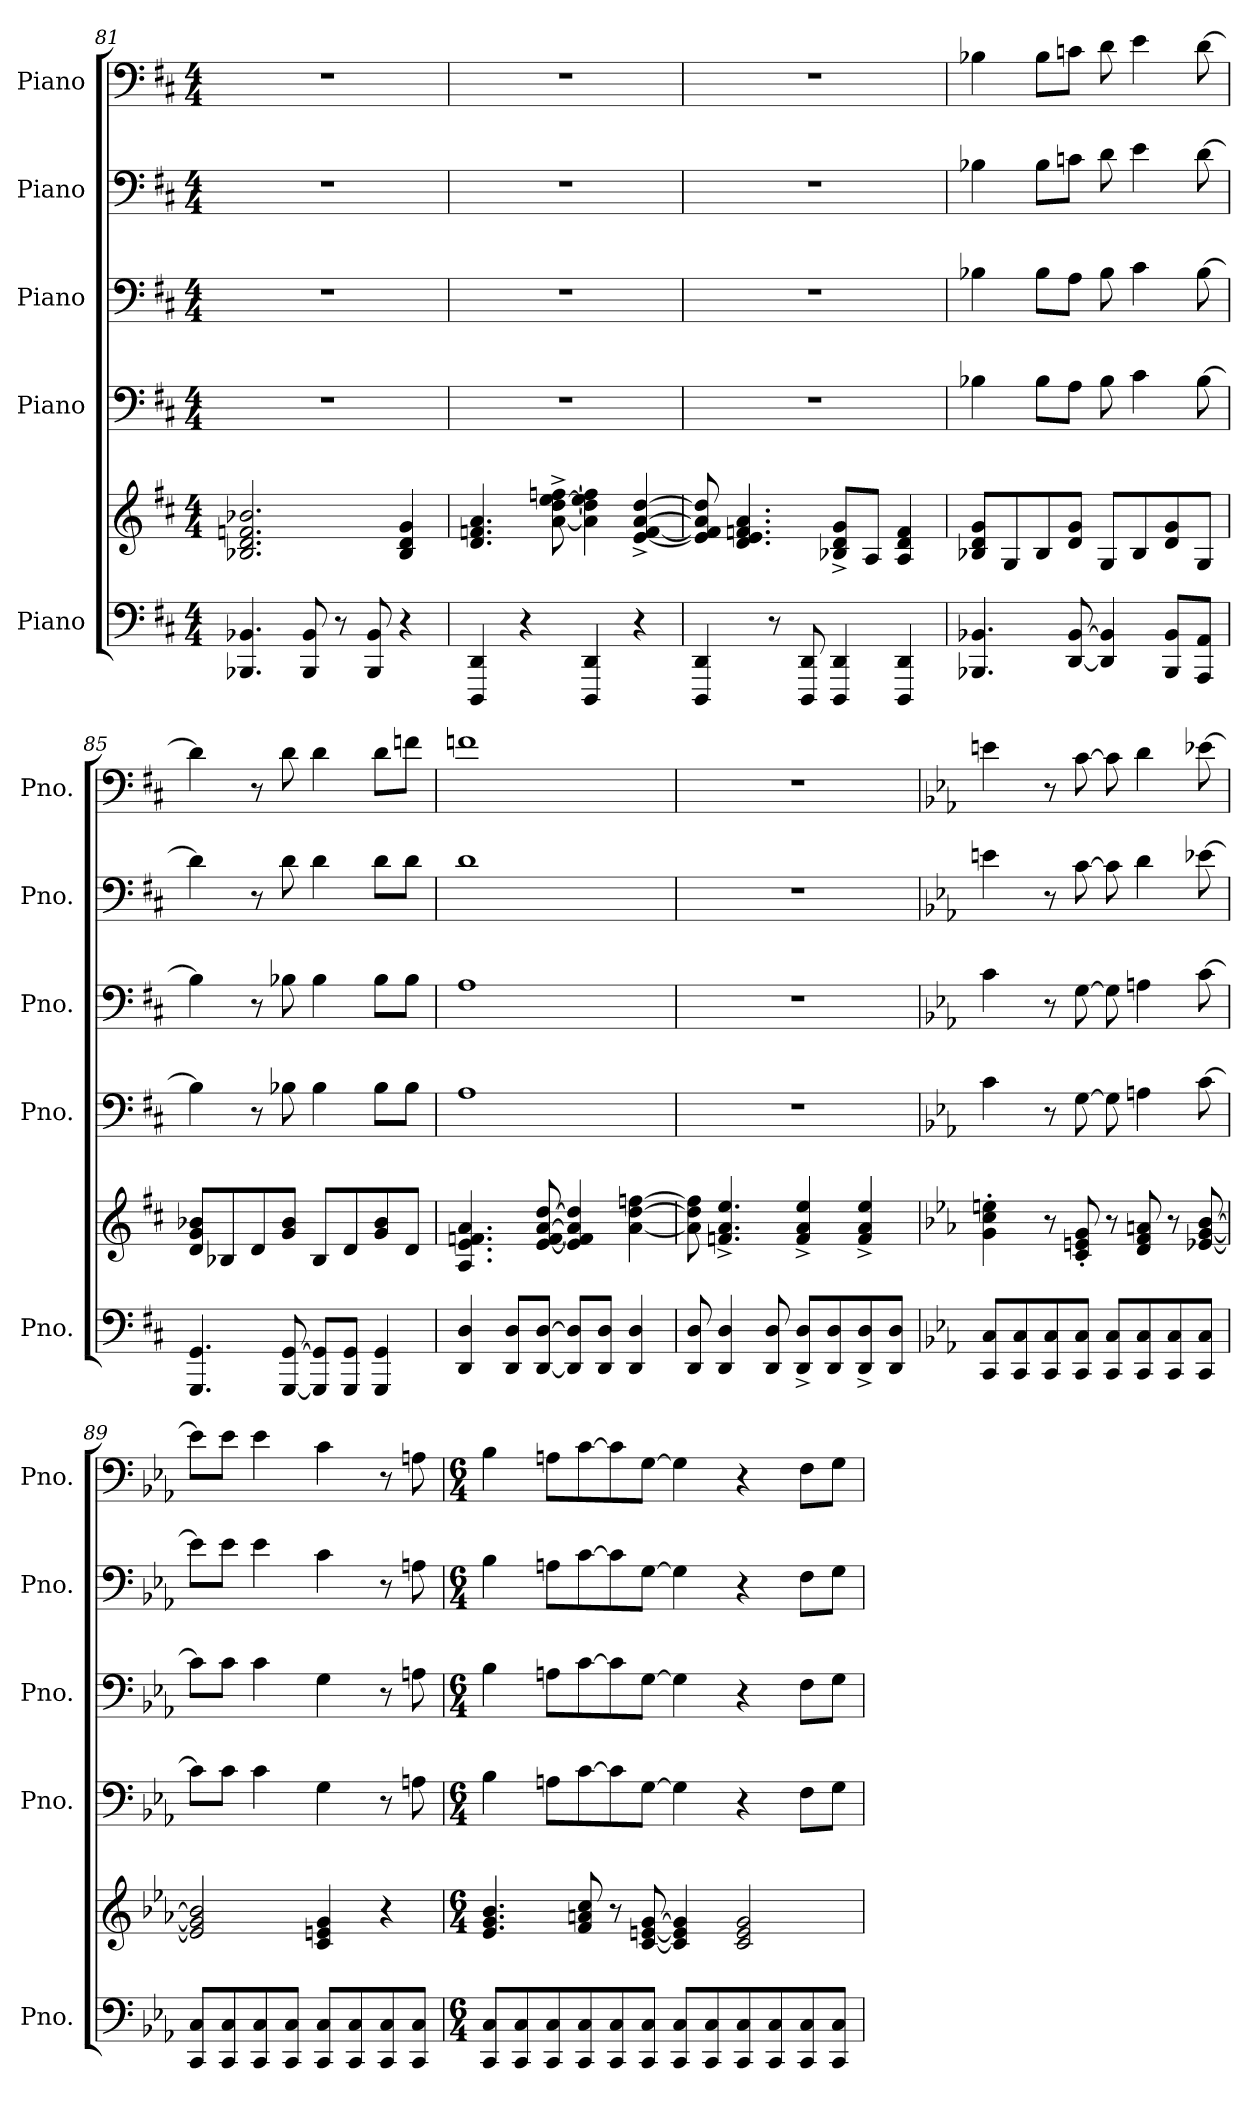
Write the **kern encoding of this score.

**kern	**kern	**kern	**kern	**kern	**kern
*part5	*part5	*part4	*part3	*part2	*part1
*staff6	*staff5	*staff4	*staff3	*staff2	*staff1
*I"Piano	*	*I"Piano	*I"Piano	*I"Piano	*I"Piano
*I'Pno.	*	*I'Pno.	*I'Pno.	*I'Pno.	*I'Pno.
*clefF4	*clefG2	*clefF4	*clefF4	*clefF4	*clefF4
*k[f#c#]	*k[f#c#]	*k[f#c#]	*k[f#c#]	*k[f#c#]	*k[f#c#]
*M4/4	*M4/4	*M4/4	*M4/4	*M4/4	*M4/4
=81	=81	=81	=81	=81	=81
4.BBB-X/ 4.BB-X/	2.B-X/ 2.d/ 2.fn/ 2.b-X/	1r	1r	1r	1r
8BBB-/ 8BB-/	.	.	.	.	.
8r	.	.	.	.	.
8BBB-/ 8BB-/	.	.	.	.	.
4r	4B-/ 4d/ 4g/	.	.	.	.
=82	=82	=82	=82	=82	=82
4DDD/ 4DD/	4.d/ 4.fn/ 4.a/	1r	1r	1r	1r
4r	.	.	.	.	.
.	[8a\^ [8dd\^ [8ee\^ [8ffn\^	.	.	.	.
4DDD/ 4DD/	4a\] 4dd\] 4ee\] 4ff\]	.	.	.	.
4r	[4e/^ [4f/^ [4a/^ [4dd/^	.	.	.	.
!!LO:LB:g=z
=83	=83	=83	=83	=83	=83
4DDD/ 4DD/	8e/] 8f/] 8a/] 8dd/]	1r	1r	1r	1r
.	4.d/ 4.e/ 4.fn/ 4.a/	.	.	.	.
8r	.	.	.	.	.
8DDD/ 8DD/	.	.	.	.	.
4DDD/ 4DD/	8B-X/^ 8d/^ 8g/^L	.	.	.	.
.	8A/J	.	.	.	.
4DDD/ 4DD/	4A/ 4d/ 4f/	.	.	.	.
=84	=84	=84	=84	=84	=84
4.BBB-X/ 4.BB-X/	8B-X/ 8d/ 8g/L	4B-X\	4B-X\	4B-X\	4B-X\
.	8G/	.	.	.	.
.	8B-/	8B-\L	8B-\L	8B-\L	8B-\L
[8DD/ [8BB-/	8d/ 8g/J	8A\J	8A\J	8cn\J	8cn\J
4DD/] 4BB-/]	8G/L	8B-\	8B-\	8d\	8d\
.	8B-/	4c#\	4c#\	4e\	4e\
8BBB-/ 8BB-/L	8d/ 8g/	.	.	.	.
8AAA/ 8AA/J	8G/J	[8B-\	[8B-\	[8d\	[8d\
=85	=85	=85	=85	=85	=85
4.GGG/ 4.GG/	8d/ 8g/ 8b-X/L	4B-\]	4B-\]	4d\]	4d\]
.	8B-X/	.	.	.	.
.	8d/	8r	8r	8r	8r
[8GGG/ [8GG/	8g/ 8b-/J	8B-X\	8B-X\	8d\	8d\
8GGG/] 8GG/]L	8B-/L	4B-\	4B-\	4d\	4d\
8GGG/ 8GG/J	8d/	.	.	.	.
4GGG/ 4GG/	8g/ 8b-/	8B-\L	8B-\L	8d\L	8d\L
.	8d/J	8B-\J	8B-\J	8d\J	8fn\J
!!LO:PB:g=z
=86	=86	=86	=86	=86	=86
4DD/ 4D/	4.A/ 4.e/ 4.fn/ 4.a/	1A	1A	1d	1fn
8DD/ 8D/L	.	.	.	.	.
[8DD/ [8D/J	[8e/ [8f/ [8a/ [8dd/	.	.	.	.
8DD/] 8D/]L	4e/] 4f/] 4a/] 4dd/]	.	.	.	.
8DD/ 8D/J	.	.	.	.	.
4DD/ 4D/	[4a\ [4dd\ [4ffn\	.	.	.	.
=87	=87	=87	=87	=87	=87
8DD/ 8D/	8a\] 8dd\] 8ff\]	1r	1r	1r	1r
4DD/ 4D/	4.fn/^ 4.a/^ 4.ee/^	.	.	.	.
8DD/ 8D/	.	.	.	.	.
8DD/^ 8D/^L	4f/^ 4a/^ 4ee/^	.	.	.	.
8DD/ 8D/	.	.	.	.	.
8DD/^ 8D/^	4f/^ 4a/^ 4ee/^	.	.	.	.
8DD/ 8D/J	.	.	.	.	.
=88	=88	=88	=88	=88	=88
*k[b-e-a-]	*k[b-e-a-]	*k[b-e-a-]	*k[b-e-a-]	*k[b-e-a-]	*k[b-e-a-]
8CC/ 8C/L	4g\' 4cc\' 4een\'	4c\	4c\	4en\	4en\
8CC/ 8C/	.	.	.	.	.
8CC/ 8C/	8r	8r	8r	8r	8r
8CC/ 8C/J	8c/' 8en/' 8g/'	[8G\	[8G\	[8c\	[8c\
8CC/ 8C/L	8r	8G\]	8G\]	8c\]	8c\]
8CC/ 8C/	8d/ 8f/ 8an/	4An\	4An\	4d\	4d\
8CC/ 8C/	8r	.	.	.	.
8CC/ 8C/J	[8e-X/ [8g/ [8b-/	[8c\	[8c\	[8e-X\	[8e-X\
!!LO:LB:g=z
=89	=89	=89	=89	=89	=89
8CC/ 8C/L	2e-/] 2g/] 2b-/]	8c\L]	8c\L]	8e-\L]	8e-\L]
8CC/ 8C/	.	8c\J	8c\J	8e-\J	8e-\J
8CC/ 8C/	.	4c\	4c\	4e-\	4e-\
8CC/ 8C/J	.	.	.	.	.
8CC/ 8C/L	4c/ 4en/ 4g/	4G\	4G\	4c\	4c\
8CC/ 8C/	.	.	.	.	.
8CC/ 8C/	4r	8r	8r	8r	8r
8CC/ 8C/J	.	8An\	8An\	8An\	8An\
=90	=90	=90	=90	=90	=90
*M6/4	*M6/4	*M6/4	*M6/4	*M6/4	*M6/4
8CC/ 8C/L	4.e-/ 4.g/ 4.b-/	4B-\	4B-\	4B-\	4B-\
8CC/ 8C/	.	.	.	.	.
8CC/ 8C/	.	8An\L	8An\L	8An\L	8An\L
8CC/ 8C/	8f/ 8an/ 8cc/	[8c\	[8c\	[8c\	[8c\
8CC/ 8C/	8r	8c\]	8c\]	8c\]	8c\]
8CC/ 8C/J	[8c/ [8en/ [8g/	[8G\J	[8G\J	[8G\J	[8G\J
8CC/ 8C/L	4c/] 4e/] 4g/]	4G\]	4G\]	4G\]	4G\]
8CC/ 8C/	.	.	.	.	.
8CC/ 8C/	2c/ 2e/ 2g/	4r	4r	4r	4r
8CC/ 8C/	.	.	.	.	.
8CC/ 8C/	.	8F\L	8F\L	8F\L	8F\L
8CC/ 8C/J	.	8G\J	8G\J	8G\J	8G\J
=	=	=	=	=	=
*-	*-	*-	*-	*-	*-
